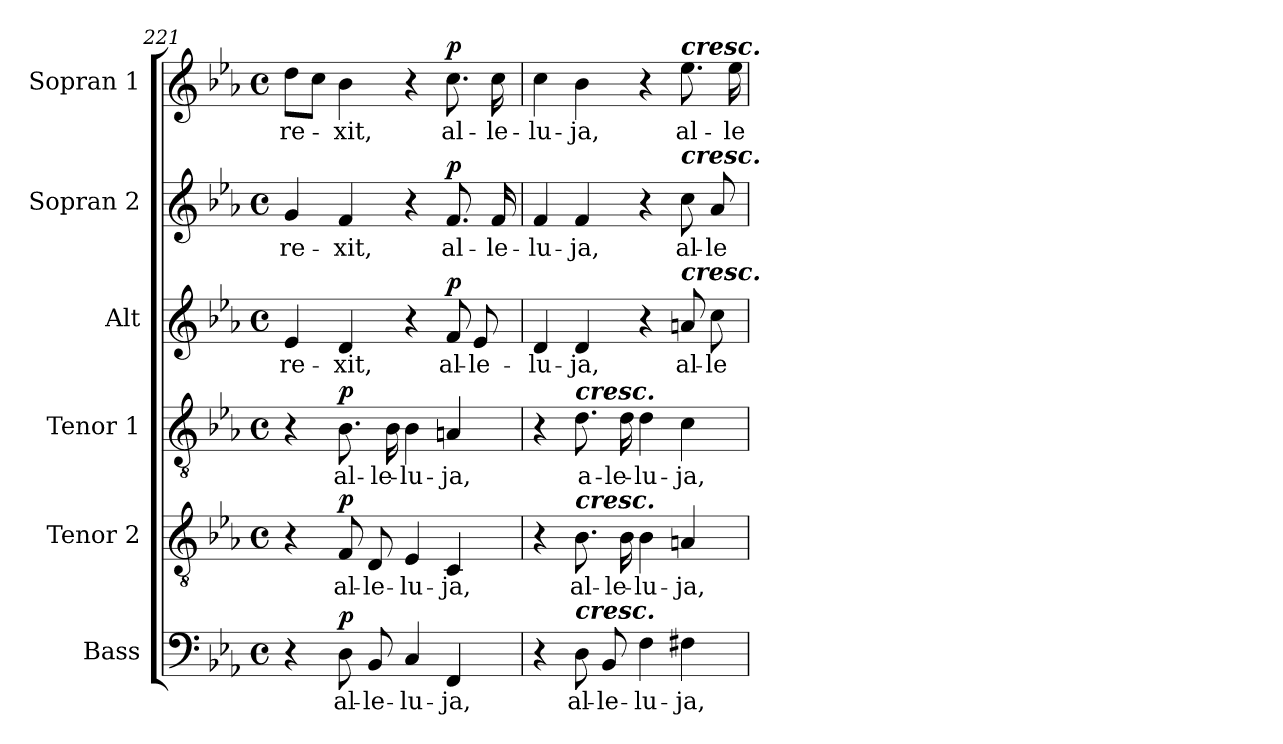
**kern	**text	**dynam	**kern	**text	**dynam	**kern	**text	**dynam	**kern	**text	**dynam	**kern	**text	**dynam	**kern	**text	**dynam
*part6	*part6	*part6	*part5	*part5	*part5	*part4	*part4	*part4	*part3	*part3	*part3	*part2	*part2	*part2	*part1	*part1	*part1
*staff6	*staff6	*staff6	*staff5	*staff5	*staff5	*staff4	*staff4	*staff4	*staff3	*staff3	*staff3	*staff2	*staff2	*staff2	*staff1	*staff1	*staff1
*I"Bass	*	*	*I"Tenor 2	*	*	*I"Tenor 1	*	*	*I"Alt	*	*	*I"Sopran 2	*	*	*I"Sopran 1	*	*
*I'B.	*	*	*I'T. 2	*	*	*I'T. 1	*	*	*I'A.	*	*	*I'S. 2	*	*	*I'S. 1	*	*
*clefF4	*	*	*clefGv2	*	*	*clefGv2	*	*	*clefG2	*	*	*clefG2	*	*	*clefG2	*	*
*k[b-e-a-]	*	*	*k[b-e-a-]	*	*	*k[b-e-a-]	*	*	*k[b-e-a-]	*	*	*k[b-e-a-]	*	*	*k[b-e-a-]	*	*
*E-:	*	*	*E-:	*	*	*E-:	*	*	*E-:	*	*	*E-:	*	*	*E-:	*	*
*M4/4	*	*	*M4/4	*	*	*M4/4	*	*	*M4/4	*	*	*M4/4	*	*	*M4/4	*	*
*met(c)	*	*	*met(c)	*	*	*met(c)	*	*	*met(c)	*	*	*met(c)	*	*	*met(c)	*	*
=221	=221	=221	=221	=221	=221	=221	=221	=221	=221	=221	=221	=221	=221	=221	=221	=221	=221
!	!	!	!	!	!	!	!	!	!	!LO:LY:b	!	!	!LO:LY:b	!	!	!LO:LY:b	!
4r	.	.	4r	.	.	4r	.	.	4e-/	-re-	.	4g/	-re-	.	8dd\L	-re-	.
.	.	.	.	.	.	.	.	.	.	.	.	.	.	.	8cc\J	.	.
!	!LO:LY:b	!LO:DY:a	!	!LO:LY:b	!LO:DY:a	!	!LO:LY:b	!LO:DY:a	!	!LO:LY:b	!	!	!LO:LY:b	!	!	!LO:LY:b	!
8D\	al-	p	8F/	al-	p	8.B-\	al-	p	4d/	-xit,	.	4f/	-xit,	.	4b-\	-xit,	.
!	!LO:LY:b	!	!	!LO:LY:b	!	!	!	!	!	!	!	!	!	!	!	!	!
8BB-/	-le-	.	8D/	-le-	.	.	.	.	.	.	.	.	.	.	.	.	.
!	!	!	!	!	!	!	!LO:LY:b	!	!	!	!	!	!	!	!	!	!
.	.	.	.	.	.	16B-\	-le-	.	.	.	.	.	.	.	.	.	.
!	!LO:LY:b	!	!	!LO:LY:b	!	!	!LO:LY:b	!	!	!	!	!	!	!	!	!	!
4C/	-lu-	.	4E-/	-lu-	.	4B-\	-lu-	.	4r	.	.	4r	.	.	4r	.	.
!	!LO:LY:b	!	!	!LO:LY:b	!	!	!LO:LY:b	!	!	!LO:LY:b	!LO:DY:a	!	!LO:LY:b	!LO:DY:a	!	!LO:LY:b	!LO:DY:a
4FF/	-ja,	.	4C/	-ja,	.	4An/	-ja,	.	8f/	al-	p	8.f/	al-	p	8.cc\	al-	p
!	!	!	!	!	!	!	!	!	!	!LO:LY:b	!	!	!	!	!	!	!
.	.	.	.	.	.	.	.	.	8e-/	-le-	.	.	.	.	.	.	.
!	!	!	!	!	!	!	!	!	!	!	!	!	!LO:LY:b	!	!	!LO:LY:b	!
.	.	.	.	.	.	.	.	.	.	.	.	16f/	-le-	.	16cc\	-le-	.
=222	=222	=222	=222	=222	=222	=222	=222	=222	=222	=222	=222	=222	=222	=222	=222	=222	=222
!	!	!	!	!	!	!	!	!	!	!LO:LY:b	!	!	!LO:LY:b	!	!	!LO:LY:b	!
4r	.	.	4r	.	.	4r	.	.	4d/	-lu-	.	4f/	-lu-	.	4cc\	-lu-	.
!	!	!	!	!	!	!LO:TX:a:Bi:t=cresc.	!	!	!	!	!	!	!	!	!	!	!
!	!	!	!LO:TX:a:Bi:t=cresc.	!	!	!	!	!	!	!	!	!	!	!	!	!	!
!LO:TX:a:Bi:t=cresc.	!	!	!	!	!	!	!	!	!	!	!	!	!	!	!	!	!
!	!LO:LY:b	!	!	!LO:LY:b	!	!	!LO:LY:b	!	!	!LO:LY:b	!	!	!LO:LY:b	!	!	!LO:LY:b	!
8D\	al-	.	8.B-\	al-	.	8.d\	a-	.	4d/	-ja,	.	4f/	-ja,	.	4b-\	-ja,	.
!	!LO:LY:b	!	!	!	!	!	!	!	!	!	!	!	!	!	!	!	!
8BB-/	-le-	.	.	.	.	.	.	.	.	.	.	.	.	.	.	.	.
!	!	!	!	!LO:LY:b	!	!	!LO:LY:b	!	!	!	!	!	!	!	!	!	!
.	.	.	16B-\	-le-	.	16d\	-le-	.	.	.	.	.	.	.	.	.	.
!	!LO:LY:b	!	!	!LO:LY:b	!	!	!LO:LY:b	!	!	!	!	!	!	!	!	!	!
4F\	-lu-	.	4B-\	-lu-	.	4d\	-lu-	.	4r	.	.	4r	.	.	4r	.	.
!	!	!	!	!	!	!	!	!	!	!	!	!	!	!	!LO:TX:a:Bi:t=cresc.	!	!
!	!	!	!	!	!	!	!	!	!	!	!	!LO:TX:a:Bi:t=cresc.	!	!	!	!	!
!	!	!	!	!	!	!	!	!	!LO:TX:a:Bi:t=cresc.	!	!	!	!	!	!	!	!
!	!LO:LY:b	!	!	!LO:LY:b	!	!	!LO:LY:b	!	!	!LO:LY:b	!	!	!LO:LY:b	!	!	!LO:LY:b	!
4F#X\	-ja,	.	4An/	-ja,	.	4c\	-ja,	.	8an/	al-	.	8cc\	al-	.	8.ee-\	al-	.
!	!	!	!	!	!	!	!	!	!	!LO:LY:b	!	!	!LO:LY:b	!	!	!	!
.	.	.	.	.	.	.	.	.	8cc\	-le-	.	8a-/	-le-	.	.	.	.
!	!	!	!	!	!	!	!	!	!	!	!	!	!	!	!	!LO:LY:b	!
.	.	.	.	.	.	.	.	.	.	.	.	.	.	.	16ee-\	-le-	.
=	=	=	=	=	=	=	=	=	=	=	=	=	=	=	=	=	=
*-	*-	*-	*-	*-	*-	*-	*-	*-	*-	*-	*-	*-	*-	*-	*-	*-	*-
